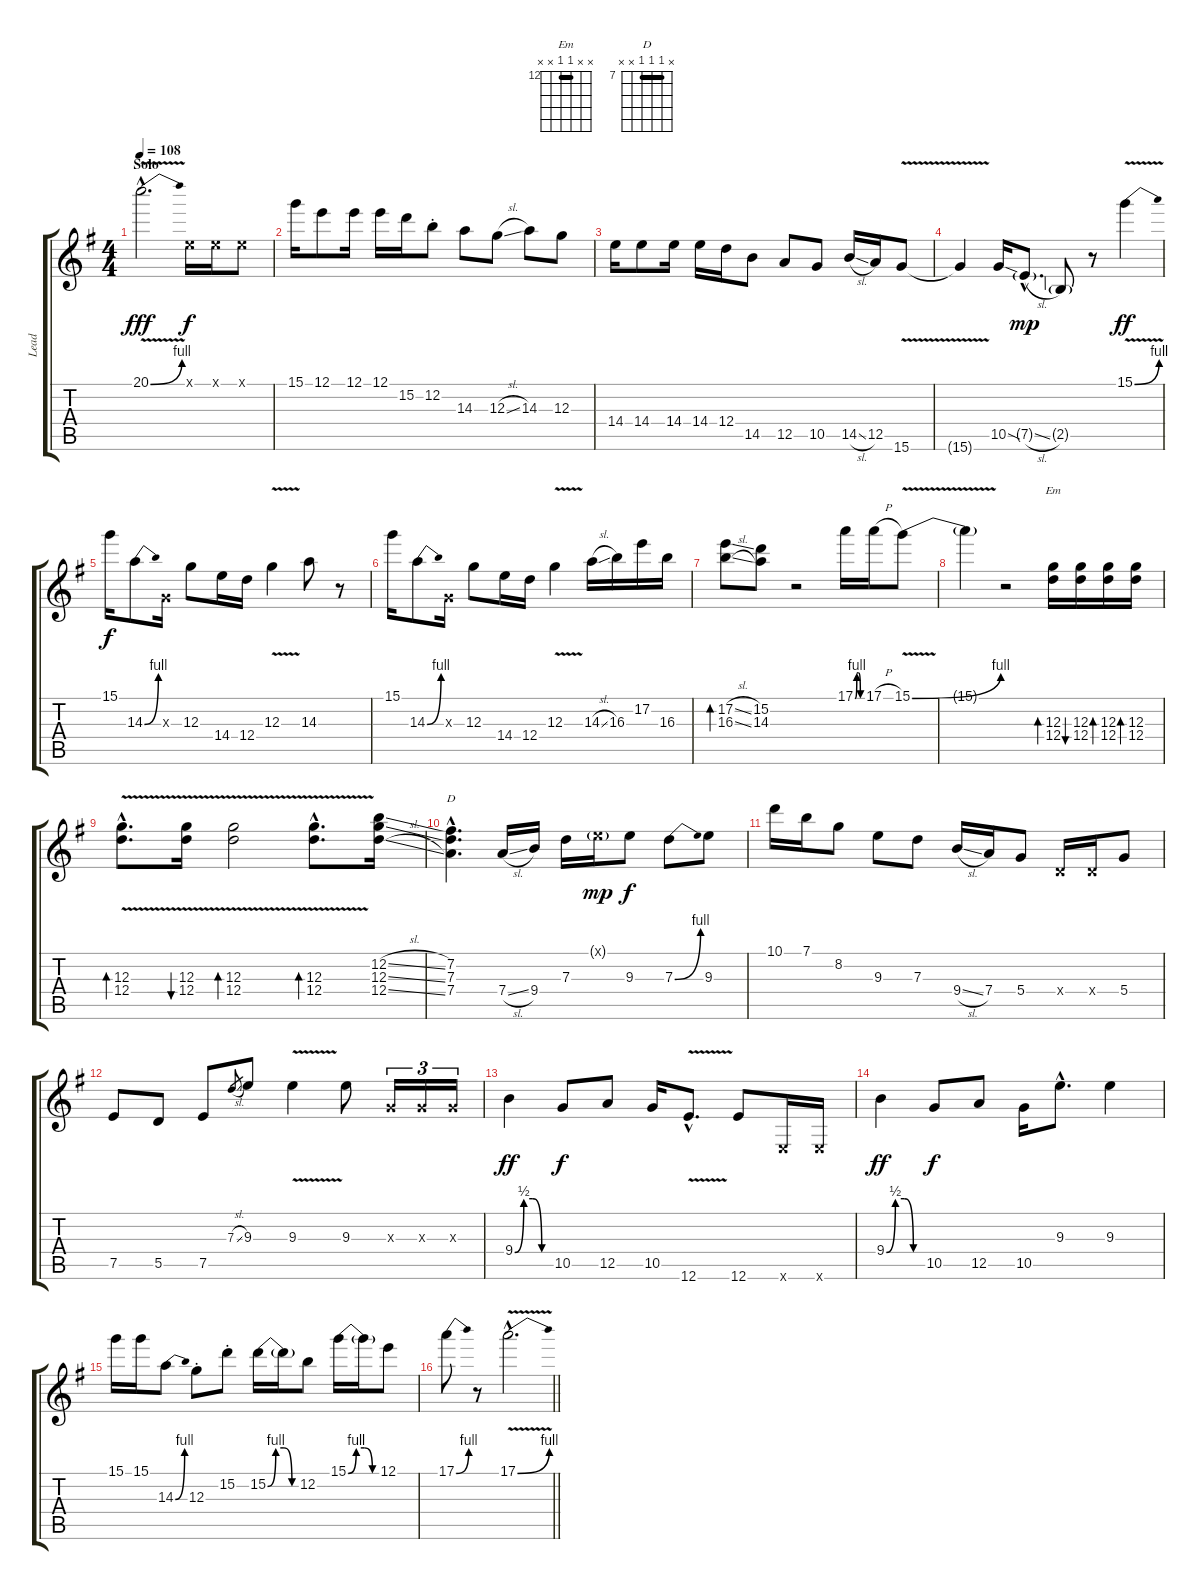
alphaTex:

\track ("Lead" "Lead") {instrument overdrivenguitar}
\staff {score tabs}
\tuning (E4 B3 G3 D3 A2 E2) {hide}
\chord ("Em" x x 12 12 x x) {firstfret 12 barre 12}
\chord ("D" x 7 7 7 x x) {firstfret 7 barre 7}
\ts (4 4)
\section ("" "Solo")
\tempo 108
\clef g2
\ks g
20.1{be (bend 0 0 60 4) v hac}.2{d dy fff} 0.1{x}.16{dy f} 0.1{x}.16 0.1{x}.8 |
15.1.16 12.1.8 12.1.16 12.1.16 15.2.16 12.2{st}.8 14.3.8 12.3{sl}.8 14.3.8 12.3.8 |
14.4.16 14.4.8 14.4.16 14.4.16 12.4.16 14.5.8 12.5.8 10.5.8 14.5{sl}.16 12.5.16 15.6{v}.8 |
15.6{t}.4 10.5{sod}.16 7.5{sl g hac}.8{d dy mp} 2.5{g}.8 r.8 15.1{be (bend 0 0 60 4) v}.4{dy ff} |
15.1.16{dy f} 14.3{be (bend 0 0 60 4)}.8 0.3{x}.16 12.3.8 14.4.16 12.4.16 12.3{v}.4 14.3.8 r.8 |
15.1.16 14.3{be (bend 0 0 60 4)}.8 0.3{x}.16 12.3.8 14.4.16 12.4.16 12.3{v}.4 14.3{sl}.16 16.3.16 17.2.16 16.3.16 |
(17.2{sl} 16.3{sl}).8{bd 30} (15.2 14.3).8 r.2 17.1{be (custom 0 0 15 4 30 4 45 0 60 0)}.16 17.1{h}.16 15.1{be (bend 0 0 60 4) v}.8 |
15.1{t}.4 r.2 (12.3 12.4).16{bd 30 ch "Em"} (12.3 12.4).16{bu 30} (12.3 12.4).16{bd 30} (12.3 12.4).16{bd 30} |
(12.3{v hac} 12.4{v hac}).8{d bd 30} (12.3{v} 12.4{v}).16{bu 30} (12.3{v} 12.4{v}).2{bd 30} (12.3{v hac} 12.4{v hac}).8{d bd 30} (12.2{sl} 12.3{sl} 12.4{sl}).16 |
(7.2{hac} 7.3{hac} 7.4{hac}).4{d ch "D"} 7.4{sl}.16 9.4.16 7.3.16 0.1{g x}.16{dy mp} 9.3.8{dy f} 7.3{be (bend 0 0 60 4)}.8 9.3.8 |
10.1.16 7.1.16 8.2.8 9.3.8 7.3.8 9.4{sl}.16 7.4.16 5.4.8 0.4{x}.16 0.4{x}.16 5.4.8 |
7.5.8 5.5.8 7.5.8 7.3{sl}.8{gr} 9.3.8 9.3{v}.4 9.3.8 0.3{x}.16{tu (3 2)} 0.3{x}.16{tu (3 2)} 0.3{x}.16{tu (3 2)} |
9.4{be (custom 0 0 15 2 30 2 45 0 60 0)}.4{dy ff} 10.5.8{dy f} 12.5.8 10.5.16 12.6{v hac}.8{d} 12.6.8 0.6{x}.16 0.6{x}.16 |
9.4{be (custom 0 0 15 2 30 2 45 0 60 0)}.4{dy ff} 10.5.8{dy f} 12.5.8 10.5.16 9.3{hac}.8{d} 9.3.4 |
15.1.16 15.1.16 14.3{be (bend 0 0 60 4)}.8 12.3{st}.8 15.2{st}.8 15.2{be (custom 0 0 15 4 30 4 45 0 60 0)}.16 15.2{t}.16 12.2.8 15.1{be (custom 0 0 15 4 30 4 45 0 60 0)}.16 15.1{t}.16 12.1.8 |
\barLineRight lightlight
17.1{be (bend 0 0 60 4)}.8 r.8 17.1{be (bend 0 0 60 4) v hac}.2{d}
